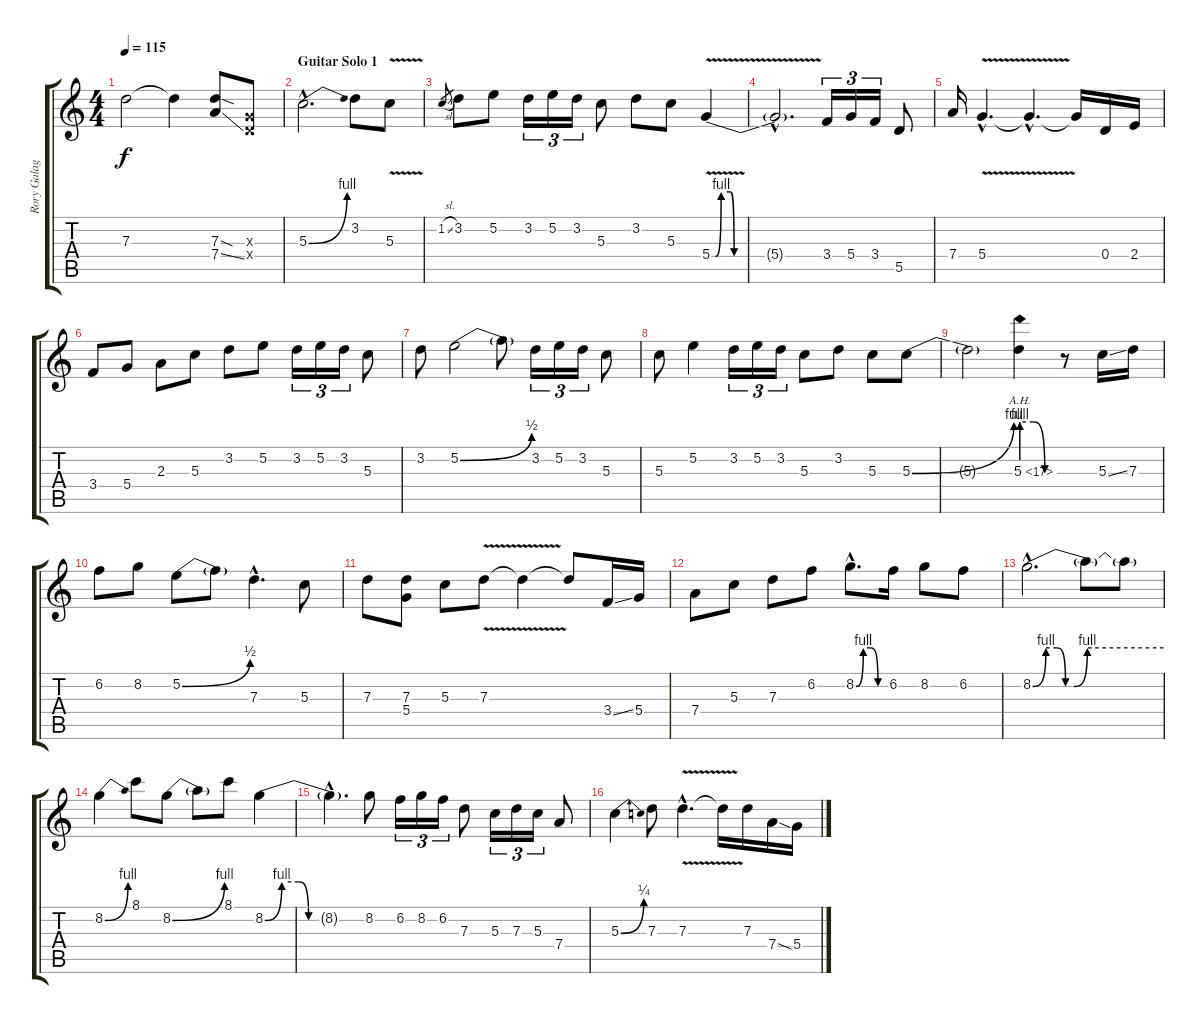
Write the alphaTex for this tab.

\track ("Rory Galagher Lead 2" "Rory Galag") {instrument overdrivenguitar}
\staff {score tabs}
\tuning (E4 B3 G3 D3 A2 E2) {hide}
\ts (4 4)
\tempo 115
\clef g2
\ks c
7.3{t}.2{dy f} 7.3{t}.4 (7.3{sod} 7.4{ss}).8 (0.3{x} 0.4{x}).8 |
\section ("" "Guitar Solo 1")
5.3{be (bend 0 0 60 4) hac}.2{d} 3.2.8 5.3{v}.8 |
1.2{sl}.8{gr} 3.2.8 5.2.8 3.2.16{tu (3 2)} 5.2.16{tu (3 2)} 3.2.16{tu (3 2)} 5.3.8 3.2.8 5.3.8 5.4{be (custom 0 0 2 0 5 4 10 4 12 0 60 0) v}.4 |
5.4{hac t}.2{d} 3.4.16{tu (3 2)} 5.4.16{tu (3 2)} 3.4.16{tu (3 2)} 5.5.8 |
7.4.16 5.4{v hac}.4{d} 5.4{hac t}.4{d} 5.4{t}.16 0.4.16 2.4.16 |
3.4.8 5.4.8 2.3.8 5.3.8 3.2.8 5.2.8 3.2.16{tu (3 2)} 5.2.16{tu (3 2)} 3.2.16{tu (3 2)} 5.3.8 |
3.2.8 5.2{be (bend 0 0 60 2)}.2 5.2{t}.8 3.2.16{tu (3 2)} 5.2.16{tu (3 2)} 3.2.16{tu (3 2)} 5.3.8 |
5.3.8 5.2.4 3.2.16{tu (3 2)} 5.2.16{tu (3 2)} 3.2.16{tu (3 2)} 5.3.8 3.2.8 5.3.8 5.3{be (bend 0 0 60 4)}.8 |
5.3{t}.2 5.3{be (custom 0 4 20 4 40 0 60 0) ah 12}.4 r.8 5.3{ss}.16 7.3.16 |
6.2.8 8.2.8 5.2{be (bend 0 0 60 2)}.8 5.2{t}.8 7.3{hac}.4{d} 5.3.8 |
7.3.8 (7.3 5.4).8 5.3.8 7.3{v}.8 7.3{t}.4 7.3{t}.8 3.4{ss}.16 5.4.16 |
7.4.8 5.3.8 7.3.8 6.2.8 8.2{be (custom 0 0 15 4 30 4 45 0 60 0) hac}.8{d} 6.2.16 8.2.8 6.2.8 |
8.2{be (custom 0 0 6 4 11 4 15 0 19 0 25 4 60 4) hac}.2{d} 8.2{t}.8 8.2{t}.8 |
8.2{be (bend 0 0 60 4)}.4 8.1.8 8.2{be (bend 0 0 60 4)}.8 8.2{t}.8 8.1.8 8.2{be (custom 0 0 10 4 20 4 26 0 60 0)}.4 |
8.2{hac t}.4{d} 8.2.8 6.2.16{tu (3 2)} 8.2.16{tu (3 2)} 6.2.16{tu (3 2)} 7.3.8 5.3.16{tu (3 2)} 7.3.16{tu (3 2)} 5.3.16{tu (3 2)} 7.4.8 |
5.3{be (bend 0 0 60 1)}.4 7.3.8 7.3{v hac}.4{d} 7.3{t}.16 7.3.16 7.4{ss}.16 5.4.16
